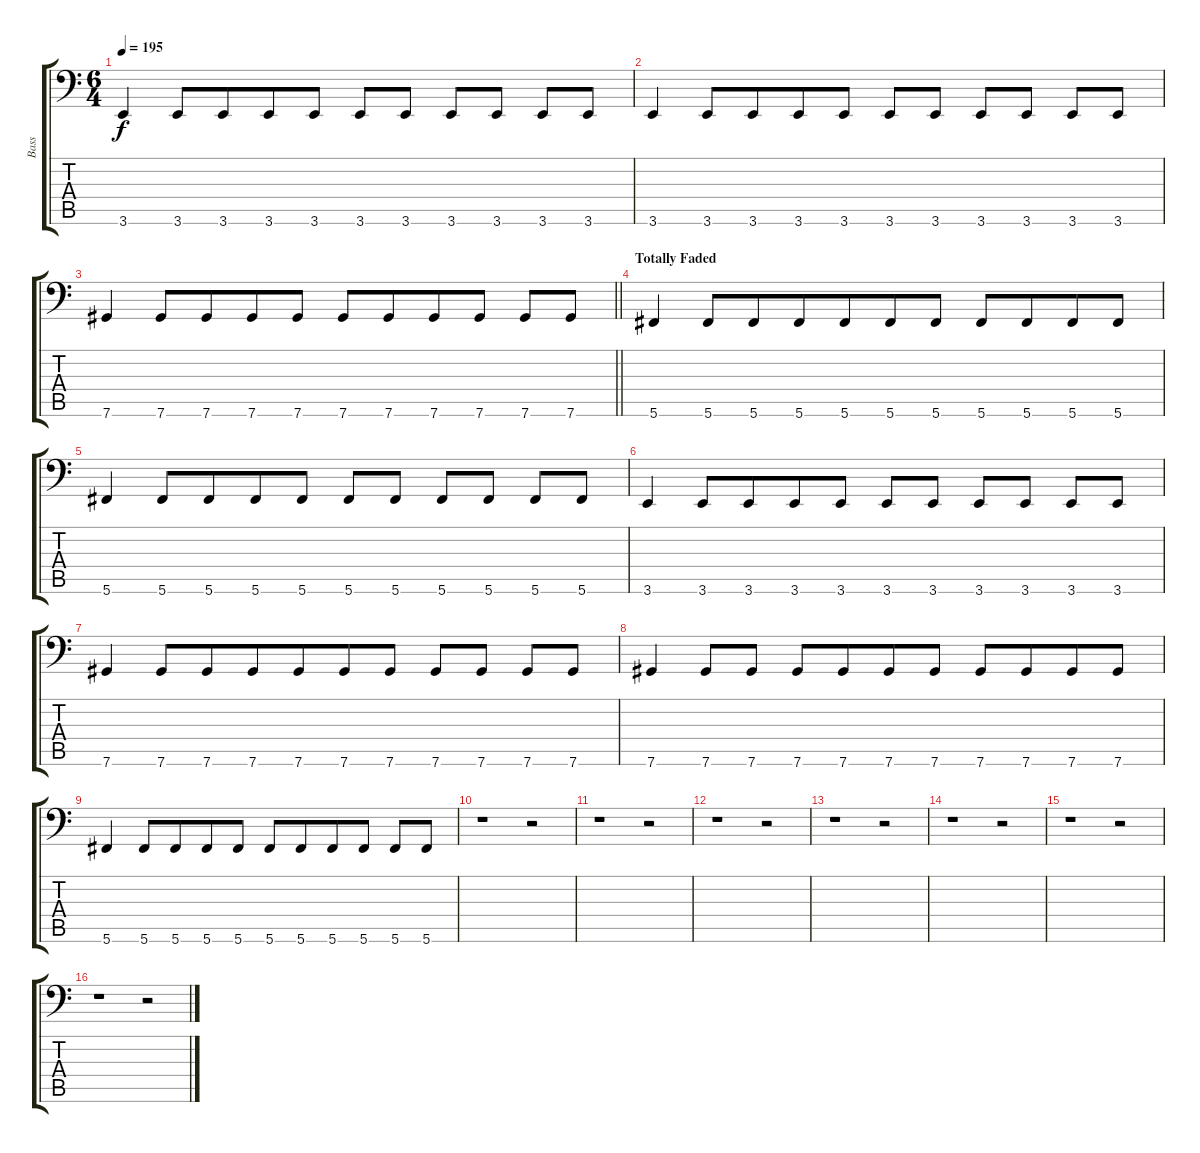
\track ("Bass" "Bass") {instrument electricbassfinger}
\staff {score tabs}
\tuning (Eb3 Bb2 Gb2 Db2 Ab1 Db1) {hide}
\ts (6 4)
\tempo 195
\clef f4
\ks c
3.6.4{dy f} 3.6.8 3.6.8{beam merge} 3.6.8 3.6.8 3.6.8 3.6.8 3.6.8 3.6.8 3.6.8 3.6.8 |
3.6.4 3.6.8 3.6.8{beam merge} 3.6.8 3.6.8 3.6.8 3.6.8 3.6.8 3.6.8 3.6.8 3.6.8 |
\barLineRight lightlight
7.6.4{volume 0} 7.6.8 7.6.8{beam merge} 7.6.8 7.6.8 7.6.8 7.6.8{beam merge} 7.6.8{beam merge} 7.6.8 7.6.8 7.6.8 |
\section ("" "Totally Faded")
5.6.4 5.6.8 5.6.8{beam merge} 5.6.8 5.6.8{beam merge} 5.6.8{beam merge} 5.6.8 5.6.8{beam merge} 5.6.8{beam merge} 5.6.8 5.6.8 |
5.6.4 5.6.8 5.6.8{beam merge} 5.6.8 5.6.8 5.6.8 5.6.8 5.6.8 5.6.8 5.6.8{beam merge} 5.6.8 |
3.6.4 3.6.8 3.6.8{beam merge} 3.6.8 3.6.8 3.6.8 3.6.8 3.6.8 3.6.8 3.6.8{beam merge} 3.6.8 |
7.6.4 7.6.8 7.6.8{beam merge} 7.6.8 7.6.8{beam merge} 7.6.8 7.6.8 7.6.8{beam merge} 7.6.8 7.6.8 7.6.8 |
7.6.4 7.6.8{beam merge} 7.6.8 7.6.8 7.6.8{beam merge} 7.6.8 7.6.8 7.6.8 7.6.8{beam merge} 7.6.8{beam merge} 7.6.8 |
5.6.4 5.6.8 5.6.8{beam merge} 5.6.8 5.6.8 5.6.8 5.6.8{beam merge} 5.6.8 5.6.8 5.6.8{beam merge} 5.6.8 |
r.1{beam merge} r.2 |
r.1{beam merge} r.2 |
r.1{beam merge} r.2 |
r.1{beam merge} r.2 |
r.1{beam merge} r.2 |
r.1{beam merge} r.2 |
r.1{beam merge} r.2
